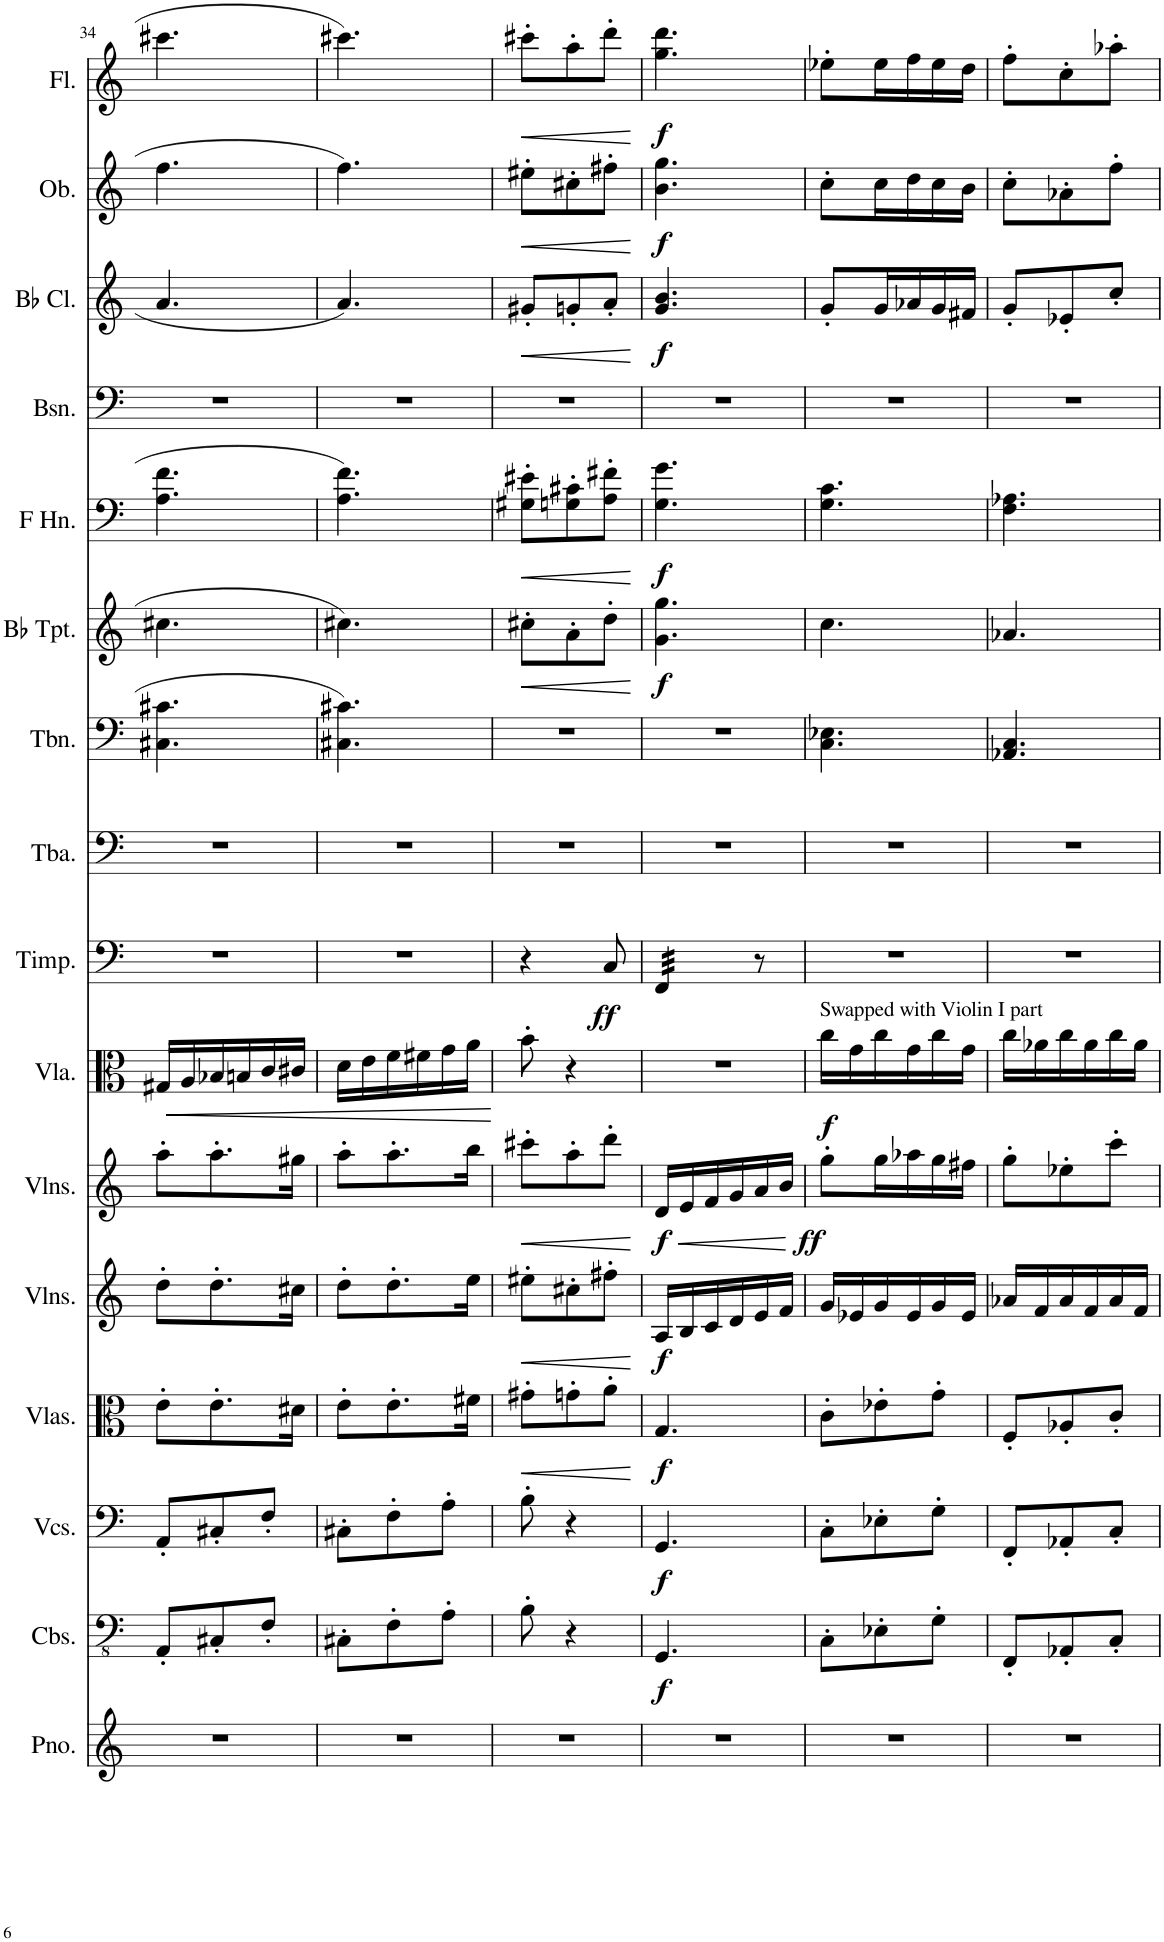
**kern	**kern	**dynam	**kern	**dynam	**kern	**dynam	**kern	**dynam	**kern	**dynam	**kern	**dynam	**kern	**dynam	**kern	**kern	**kern	**dynam	**kern	**dynam	**kern	**kern	**dynam	**kern	**dynam	**kern	**dynam
*part16	*part15	*part15	*part14	*part14	*part13	*part13	*part12	*part12	*part11	*part11	*part10	*part10	*part9	*part9	*part8	*part7	*part6	*part6	*part5	*part5	*part4	*part3	*part3	*part2	*part2	*part1	*part1
*staff16	*staff15	*staff15	*staff14	*staff14	*staff13	*staff13	*staff12	*staff12	*staff11	*staff11	*staff10	*staff10	*staff9	*staff9	*staff8	*staff7	*staff6	*staff6	*staff5	*staff5	*staff4	*staff3	*staff3	*staff2	*staff2	*staff1	*staff1
*I"Piano	*I"Contrabasses	*	*I"Violoncellos	*	*I"Violas	*	*I"Violins	*	*I"Violins	*	*I"Viola	*	*I"Timpani	*	*I"Tuba	*I"Trombone	*I"Bb Trumpet	*	*I"Horn in F	*	*I"Bassoon	*I"Bb Clarinet	*	*I"Oboe	*	*I"Flute	*
*I'Pno.	*I'Cbs.	*	*I'Vcs.	*	*I'Vlas.	*	*I'Vlns.	*	*I'Vlns.	*	*I'Vla.	*	*I'Timp.	*	*I'Tba.	*I'Tbn.	*I'Bb Tpt.	*	*	*	*I'Bsn.	*I'Bb Cl.	*	*I'Ob.	*	*I'Fl.	*
!!LO:PB:g=z
*clefG2	*clefFv4	*	*clefF4	*	*clefC3	*	*clefG2	*	*clefG2	*	*clefC3	*	*clefF4	*	*clefF4	*clefF4	*clefG2	*	*clefF4	*	*clefF4	*clefG2	*	*clefG2	*	*clefG2	*
*	*	*	*	*	*	*	*	*	*	*	*	*	*	*	*	*	*ITrd1c2	*	*ITrd4c7	*	*	*ITrd1c2	*	*	*	*	*
*k[]	*k[]	*	*k[]	*	*k[]	*	*k[]	*	*k[]	*	*k[]	*	*k[]	*	*k[]	*k[]	*k[]	*	*k[]	*	*k[]	*k[]	*	*k[]	*	*k[]	*
*M3/8	*M3/8	*	*M3/8	*	*M3/8	*	*M3/8	*	*M3/8	*	*M3/8	*	*M3/8	*	*M3/8	*M3/8	*M3/8	*	*M3/8	*	*M3/8	*M3/8	*	*M3/8	*	*M3/8	*
=34	=34	=34	=34	=34	=34	=34	=34	=34	=34	=34	=34	=34	=34	=34	=34	=34	=34	=34	=34	=34	=34	=34	=34	=34	=34	=34	=34
!	!	!	!	!	!	!	!	!	!	!	!	!LO:HP:b	!	!	!	!	!	!	!	!	!	!	!	!	!	!	!
4.r	8AAA'/L	.	8AA'/L	.	8e'\L	.	8dd'\L	.	8aa'\L	.	16G#X/LL	<	4.r	.	4.r	4.C#X\ 4.c#X\	4.cc#X\	.	4.A\ 4.f\	.	4.r	4.a/	.	4.ff\	.	4.ccc#X\	.
.	.	.	.	.	.	.	.	.	.	.	16A/	.	.	.	.	.	.	.	.	.	.	.	.	.	.	.	.
.	8CC#X'/	.	8C#X'/	.	8.e'\	.	8.dd'\	.	8.aa'\	.	16B-X/	.	.	.	.	.	.	.	.	.	.	.	.	.	.	.	.
.	.	.	.	.	.	.	.	.	.	.	16Bn/	.	.	.	.	.	.	.	.	.	.	.	.	.	.	.	.
.	8FF'/J	.	8F'/J	.	.	.	.	.	.	.	16c/	.	.	.	.	.	.	.	.	.	.	.	.	.	.	.	.
.	.	.	.	.	16d#X\Jk	.	16cc#X\Jk	.	16gg#X\Jk	.	16c#X/JJ	.	.	.	.	.	.	.	.	.	.	.	.	.	.	.	.
=35	=35	=35	=35	=35	=35	=35	=35	=35	=35	=35	=35	=35	=35	=35	=35	=35	=35	=35	=35	=35	=35	=35	=35	=35	=35	=35	=35
4.r	8CC#X'\L	.	8C#X'\L	.	8e'\L	.	8dd'\L	.	8aa'\L	.	16d\LL	.	4.r	.	4.r	4.C#X\ 4.c#X\	4.cc#X\	.	4.A\ 4.f\	.	4.r	4.a/	.	4.ff\	.	4.ccc#X\	.
.	.	.	.	.	.	.	.	.	.	.	16e\	.	.	.	.	.	.	.	.	.	.	.	.	.	.	.	.
.	8FF'\	.	8F'\	.	8.e'\	.	8.dd'\	.	8.aa'\	.	16f\	.	.	.	.	.	.	.	.	.	.	.	.	.	.	.	.
.	.	.	.	.	.	.	.	.	.	.	16f#X\	.	.	.	.	.	.	.	.	.	.	.	.	.	.	.	.
.	8AA'\J	.	8A'\J	.	.	.	.	.	.	.	16g\	.	.	.	.	.	.	.	.	.	.	.	.	.	.	.	.
.	.	.	.	.	16f#X\Jk	.	16ee\Jk	.	16bb\Jk	.	16a\JJ	.	.	.	.	.	.	.	.	.	.	.	.	.	.	.	.
.	.	.	.	.	.	.	.	.	.	.	.	[	.	.	.	.	.	.	.	.	.	.	.	.	.	.	.
=36	=36	=36	=36	=36	=36	=36	=36	=36	=36	=36	=36	=36	=36	=36	=36	=36	=36	=36	=36	=36	=36	=36	=36	=36	=36	=36	=36
!	!	!	!	!	!	!LO:HP:b	!	!LO:HP:b	!	!LO:HP:b	!	!	!	!	!	!	!	!LO:HP:b	!	!LO:HP:b	!	!	!LO:HP:b	!	!LO:HP:b	!	!LO:HP:b
4.r	8BB'\	.	8B'\	.	8g#X'\L	<	8ee#X'\L	<	8ccc#X'\L	<	8b'\	.	4r	.	4.r	4.r	8cc#X'\L	<	8G#X\' 8e#X\'L	<	4.r	8g#X'/L	<	8ee#X'\L	<	8ccc#X'\L	<
.	4r	.	4r	.	8gn'\	.	8cc#X'\	.	8aa'\	.	4r	.	.	.	.	.	8a'\	.	8Gn\' 8c#X\'	.	.	8gn'/	.	8cc#X'\	.	8aa'\	.
!	!	!	!	!	!	!	!	!	!	!	!	!	!	!LO:DY:b	!	!	!	!	!	!	!	!	!	!	!	!	!
.	.	.	.	.	8a'\J	.	8ff#X'\J	.	8ddd'\J	.	.	.	8C/	ff	.	.	8dd'\J	.	8A\' 8f#X\'J	.	.	8a'/J	.	8ff#X'\J	.	8ddd'\J	.
.	.	.	.	.	.	[	.	[	.	[	.	.	.	.	.	.	.	[	.	[	.	.	[	.	[	.	[
=37	=37	=37	=37	=37	=37	=37	=37	=37	=37	=37	=37	=37	=37	=37	=37	=37	=37	=37	=37	=37	=37	=37	=37	=37	=37	=37	=37
!	!	!LO:DY:b	!	!LO:DY:b	!	!LO:DY:b	!	!LO:DY:b	!	!LO:HP:b	!	!	!	!	!	!	!	!	!	!	!	!	!	!	!	!	!
!	!	!	!	!	!	!	!	!	!	!LO:DY:n=1:b	!	!	!	!	!	!	!	!LO:DY:b	!	!LO:DY:b	!	!	!LO:DY:b	!	!LO:DY:b	!	!LO:DY:b
*	*	*	*	*	*	*	*	*	*	*	*	*	*tremolo	*	*	*	*	*	*	*	*	*	*	*	*	*	*
4.r	4.GGG/	f	4.GG/	f	4.G/	f	16A/LL	f	16d/LL	< f	4.r	.	32FF/LLL	.	4.r	4.r	4.g\ 4.gg\	f	4.G\ 4.g\	f	4.r	4.g/ 4.b/	f	4.b\ 4.gg\	f	4.gg\ 4.ddd\	f
.	.	.	.	.	.	.	.	.	.	.	.	.	32FF/	.	.	.	.	.	.	.	.	.	.	.	.	.	.
.	.	.	.	.	.	.	16B/	.	16e/	.	.	.	32FF/	.	.	.	.	.	.	.	.	.	.	.	.	.	.
.	.	.	.	.	.	.	.	.	.	.	.	.	32FF/	.	.	.	.	.	.	.	.	.	.	.	.	.	.
.	.	.	.	.	.	.	16c/	.	16f/	.	.	.	32FF/	.	.	.	.	.	.	.	.	.	.	.	.	.	.
.	.	.	.	.	.	.	.	.	.	.	.	.	32FF/	.	.	.	.	.	.	.	.	.	.	.	.	.	.
.	.	.	.	.	.	.	16d/	.	16g/	.	.	.	32FF/	.	.	.	.	.	.	.	.	.	.	.	.	.	.
.	.	.	.	.	.	.	.	.	.	.	.	.	32FF/JJJ	.	.	.	.	.	.	.	.	.	.	.	.	.	.
*	*	*	*	*	*	*	*	*	*	*	*	*	*Xtremolo	*	*	*	*	*	*	*	*	*	*	*	*	*	*
.	.	.	.	.	.	.	16e/	.	16a/	.	.	.	8r	.	.	.	.	.	.	.	.	.	.	.	.	.	.
.	.	.	.	.	.	.	16f/JJ	.	16b/JJ	.	.	.	.	.	.	.	.	.	.	.	.	.	.	.	.	.	.
.	.	.	.	.	.	.	.	.	.	[	.	.	.	.	.	.	.	.	.	.	.	.	.	.	.	.	.
=38	=38	=38	=38	=38	=38	=38	=38	=38	=38	=38	=38	=38	=38	=38	=38	=38	=38	=38	=38	=38	=38	=38	=38	=38	=38	=38	=38
!	!	!	!	!	!	!	!	!	!	!	!LO:TX:a:t=Swapped with Violin I part	!	!	!	!	!	!	!	!	!	!	!	!	!	!	!	!
!	!	!	!	!	!	!	!	!	!	!LO:DY:b	!	!LO:DY:b	!	!	!	!	!	!	!	!	!	!	!	!	!	!	!
4.r	8CC'\L	.	8C'\L	.	8c'\L	.	16g/LL	.	8gg'\L	ff	16cc\LL	f	4.r	.	4.r	4.C\ 4.E-X\	4.cc\	.	4.G\ 4.c\	.	4.r	8g'/L	.	8cc'\L	.	8ee-X'\L	.
.	.	.	.	.	.	.	16e-X/	.	.	.	16g\	.	.	.	.	.	.	.	.	.	.	.	.	.	.	.	.
.	8EE-X'\	.	8E-X'\	.	8e-X'\	.	16g/	.	16gg\L	.	16cc\	.	.	.	.	.	.	.	.	.	.	16g/L	.	16cc\L	.	16ee-\L	.
.	.	.	.	.	.	.	16e-/	.	16aa-X\	.	16g\	.	.	.	.	.	.	.	.	.	.	16a-X/	.	16dd\	.	16ff\	.
.	8GG'\J	.	8G'\J	.	8g'\J	.	16g/	.	16gg\	.	16cc\	.	.	.	.	.	.	.	.	.	.	16g/	.	16cc\	.	16ee-\	.
.	.	.	.	.	.	.	16e-/JJ	.	16ff#X\JJ	.	16g\JJ	.	.	.	.	.	.	.	.	.	.	16f#X/JJ	.	16b\JJ	.	16dd\JJ	.
=39	=39	=39	=39	=39	=39	=39	=39	=39	=39	=39	=39	=39	=39	=39	=39	=39	=39	=39	=39	=39	=39	=39	=39	=39	=39	=39	=39
4.r	8FFF'/L	.	8FF'/L	.	8F'/L	.	16a-X/LL	.	8gg'\L	.	16cc\LL	.	4.r	.	4.r	4.AA-X/ 4.C/	4.a-X/	.	4.F\ 4.A-X\	.	4.r	8g'/L	.	8cc'\L	.	8ff'\L	.
.	.	.	.	.	.	.	16f/	.	.	.	16a-X\	.	.	.	.	.	.	.	.	.	.	.	.	.	.	.	.
.	8AAA-X'/	.	8AA-X'/	.	8A-X'/	.	16a-/	.	8ee-X'\	.	16cc\	.	.	.	.	.	.	.	.	.	.	8e-X'/	.	8a-X'\	.	8cc'\	.
.	.	.	.	.	.	.	16f/	.	.	.	16a-\	.	.	.	.	.	.	.	.	.	.	.	.	.	.	.	.
.	8CC'/J	.	8C'/J	.	8c'/J	.	16a-/	.	8ccc'\J	.	16cc\	.	.	.	.	.	.	.	.	.	.	8cc'/J	.	8ff'\J	.	8aa-X'\J	.
.	.	.	.	.	.	.	16f/JJ	.	.	.	16a-\JJ	.	.	.	.	.	.	.	.	.	.	.	.	.	.	.	.
=	=	=	=	=	=	=	=	=	=	=	=	=	=	=	=	=	=	=	=	=	=	=	=	=	=	=	=
*-	*-	*-	*-	*-	*-	*-	*-	*-	*-	*-	*-	*-	*-	*-	*-	*-	*-	*-	*-	*-	*-	*-	*-	*-	*-	*-	*-
